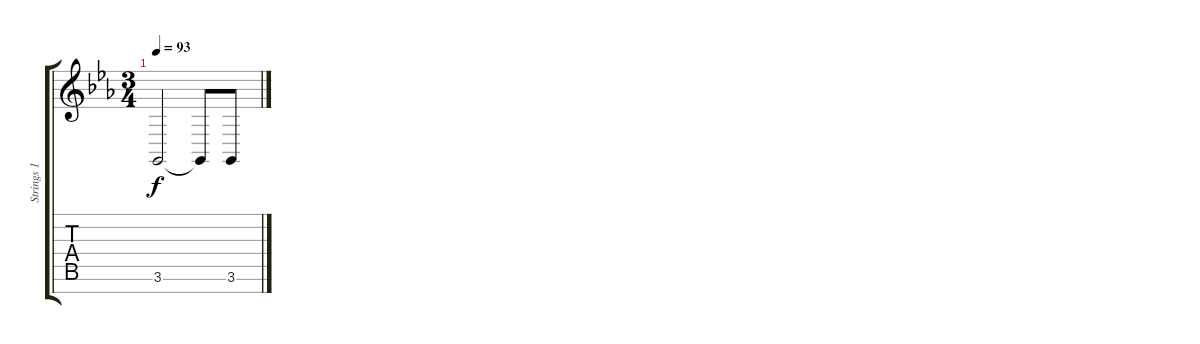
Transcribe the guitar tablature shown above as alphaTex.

\track ("Strings 1" "Strings 1") {instrument synthstrings1}
\staff {score tabs}
\tuning (E4 B3 G3 D3 A2 E2 B1) {hide}
\ts (3 4)
\tempo 93
\clef g2
\ks cminor
3.6.2{dy f} 3.6{t}.8 3.6.8
